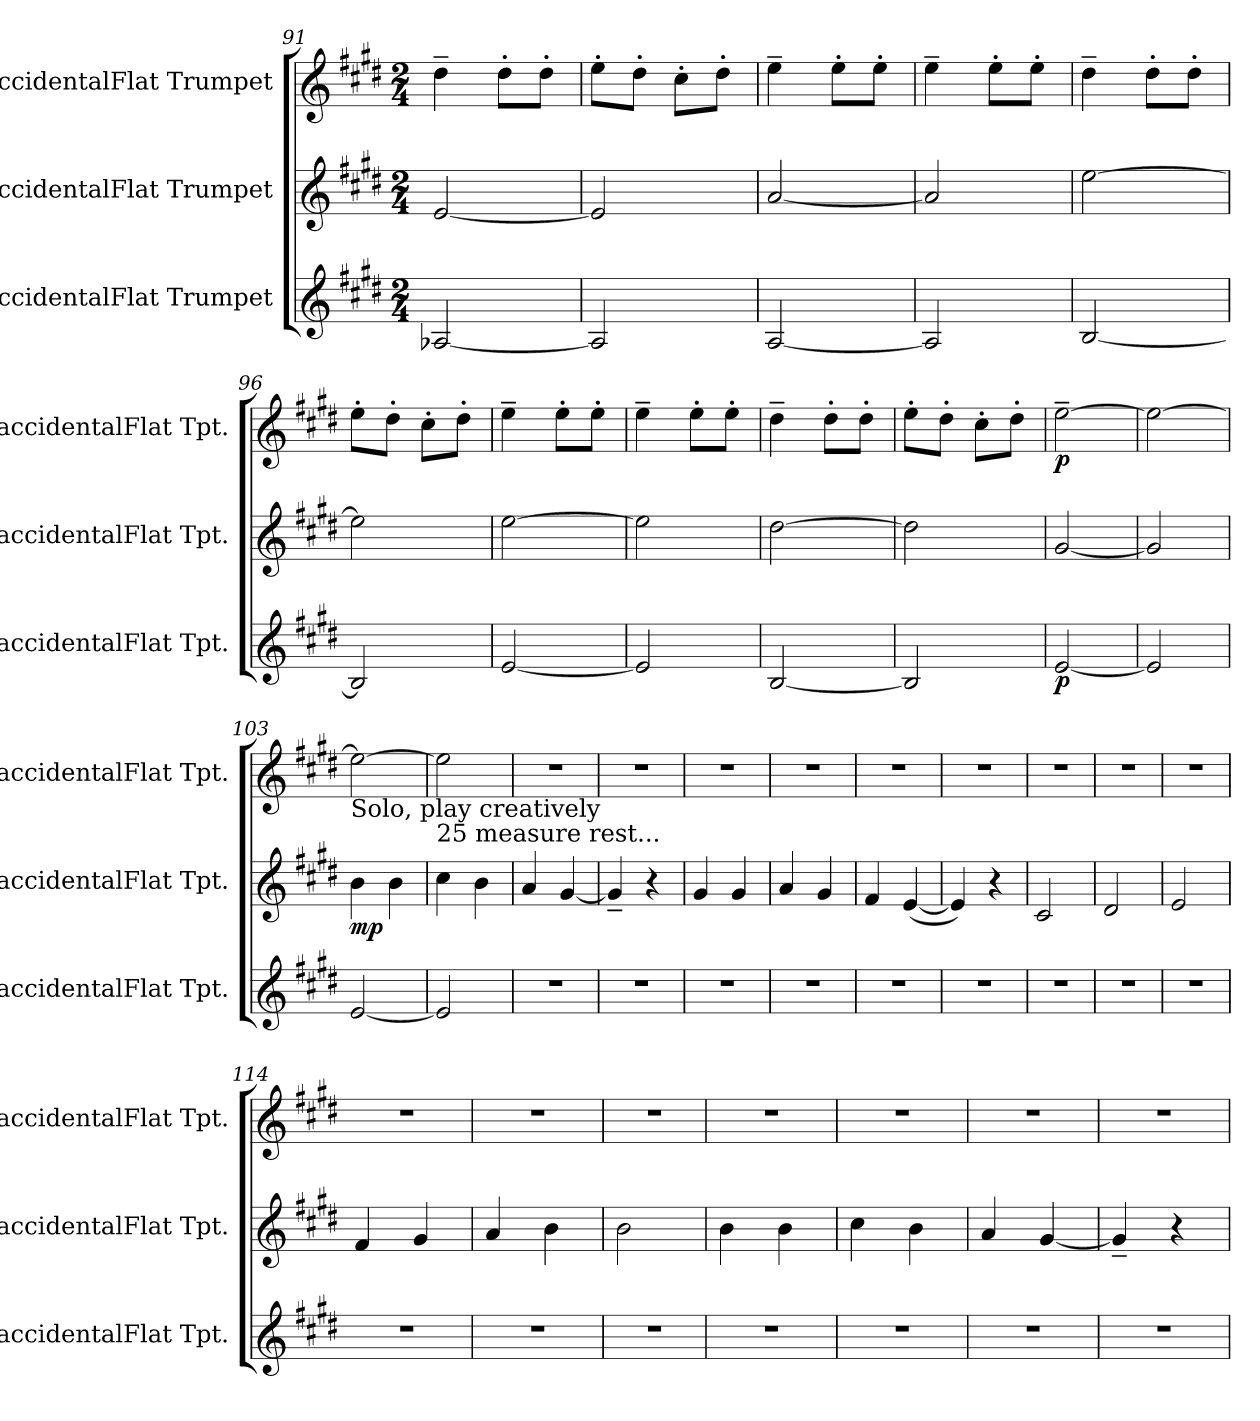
**kern	**dynam	**kern	**dynam	**kern	**dynam
*part3	*part3	*part2	*part2	*part1	*part1
*staff3	*staff3	*staff2	*staff2	*staff1	*staff1
*I"BaccidentalFlat Trumpet	*	*I"BaccidentalFlat Trumpet	*	*I"BaccidentalFlat Trumpet	*
*I'BaccidentalFlat Tpt.	*	*I'BaccidentalFlat Tpt.	*	*I'BaccidentalFlat Tpt.	*
*clefG2	*	*clefG2	*	*clefG2	*
*ITrd1c2	*	*ITrd1c2	*	*ITrd1c2	*
*k[f#c#]	*	*k[f#c#]	*	*k[f#c#]	*
*M2/4	*	*M2/4	*	*M2/4	*
=91	=91	=91	=91	=91	=91
[2G-X/	.	[2d/	.	4cc#~\	.
.	.	.	.	8cc#'\L	.
.	.	.	.	8cc#'\J	.
=92	=92	=92	=92	=92	=92
2G-/]	.	2d/]	.	8dd'\L	.
.	.	.	.	8cc#'\J	.
.	.	.	.	8b'\L	.
.	.	.	.	8cc#'\J	.
=93	=93	=93	=93	=93	=93
[2G/	.	[2g/	.	4dd~\	.
.	.	.	.	8dd'\L	.
.	.	.	.	8dd'\J	.
=94	=94	=94	=94	=94	=94
2G/]	.	2g/]	.	4dd~\	.
.	.	.	.	8dd'\L	.
.	.	.	.	8dd'\J	.
=95	=95	=95	=95	=95	=95
[2A/	.	[2dd\	.	4cc#~\	.
.	.	.	.	8cc#'\L	.
.	.	.	.	8cc#'\J	.
!!LO:LB:g=z
=96	=96	=96	=96	=96	=96
2A/]	.	2dd\]	.	8dd'\L	.
.	.	.	.	8cc#'\J	.
.	.	.	.	8b'\L	.
.	.	.	.	8cc#'\J	.
=97	=97	=97	=97	=97	=97
[2d/	.	[2dd\	.	4dd~\	.
.	.	.	.	8dd'\L	.
.	.	.	.	8dd'\J	.
=98	=98	=98	=98	=98	=98
2d/]	.	2dd\]	.	4dd~\	.
.	.	.	.	8dd'\L	.
.	.	.	.	8dd'\J	.
=99	=99	=99	=99	=99	=99
[2A/	.	[2cc#\	.	4cc#~\	.
.	.	.	.	8cc#'\L	.
.	.	.	.	8cc#'\J	.
=100	=100	=100	=100	=100	=100
2A/]	.	2cc#\]	.	8dd'\L	.
.	.	.	.	8cc#'\J	.
.	.	.	.	8b'\L	.
.	.	.	.	8cc#'\J	.
=101	=101	=101	=101	=101	=101
!	!LO:DY:b	!	!	!	!LO:DY:b
[2d/	p	[2f#/	.	[2dd~\	p
=102	=102	=102	=102	=102	=102
2d/]	.	2f#/]	.	2dd\_	.
=103	=103	=103	=103	=103	=103
!	!	!	!	!LO:TX:b:t=Solo, play creatively	!
!	!	!	!LO:DY:b	!	!
[2d/	.	4a\	mp	2dd\_	.
.	.	4a\	.	.	.
=104	=104	=104	=104	=104	=104
!	!	!	!	!LO:TX:b:t=25 measure rest...	!
2d/]	.	4b\	.	2dd\]	.
.	.	4a\	.	.	.
=105	=105	=105	=105	=105	=105
2r	.	4g/	.	2r	.
.	.	[4f#/	.	.	.
=106	=106	=106	=106	=106	=106
2r	.	4f#~/]	.	2r	.
.	.	4r	.	.	.
!!LO:PB:g=z
=107	=107	=107	=107	=107	=107
2r	.	4f#/	.	2r	.
.	.	4f#/	.	.	.
=108	=108	=108	=108	=108	=108
2r	.	4g/	.	2r	.
.	.	4f#/	.	.	.
=109	=109	=109	=109	=109	=109
2r	.	4e/	.	2r	.
.	.	([4d/	.	.	.
=110	=110	=110	=110	=110	=110
2r	.	4d/])	.	2r	.
.	.	4r	.	.	.
=111	=111	=111	=111	=111	=111
2r	.	2B/	.	2r	.
=112	=112	=112	=112	=112	=112
2r	.	2c#/	.	2r	.
=113	=113	=113	=113	=113	=113
2r	.	2d/	.	2r	.
=114	=114	=114	=114	=114	=114
2r	.	4e/	.	2r	.
.	.	4f#/	.	.	.
=115	=115	=115	=115	=115	=115
2r	.	4g/	.	2r	.
.	.	4a\	.	.	.
=116	=116	=116	=116	=116	=116
2r	.	2a\	.	2r	.
=117	=117	=117	=117	=117	=117
2r	.	4a\	.	2r	.
.	.	4a\	.	.	.
=118	=118	=118	=118	=118	=118
2r	.	4b\	.	2r	.
.	.	4a\	.	.	.
=119	=119	=119	=119	=119	=119
2r	.	4g/	.	2r	.
.	.	[4f#/	.	.	.
!!LO:LB:g=z
=120	=120	=120	=120	=120	=120
2r	.	4f#~/]	.	2r	.
.	.	4r	.	.	.
=	=	=	=	=	=
*-	*-	*-	*-	*-	*-
